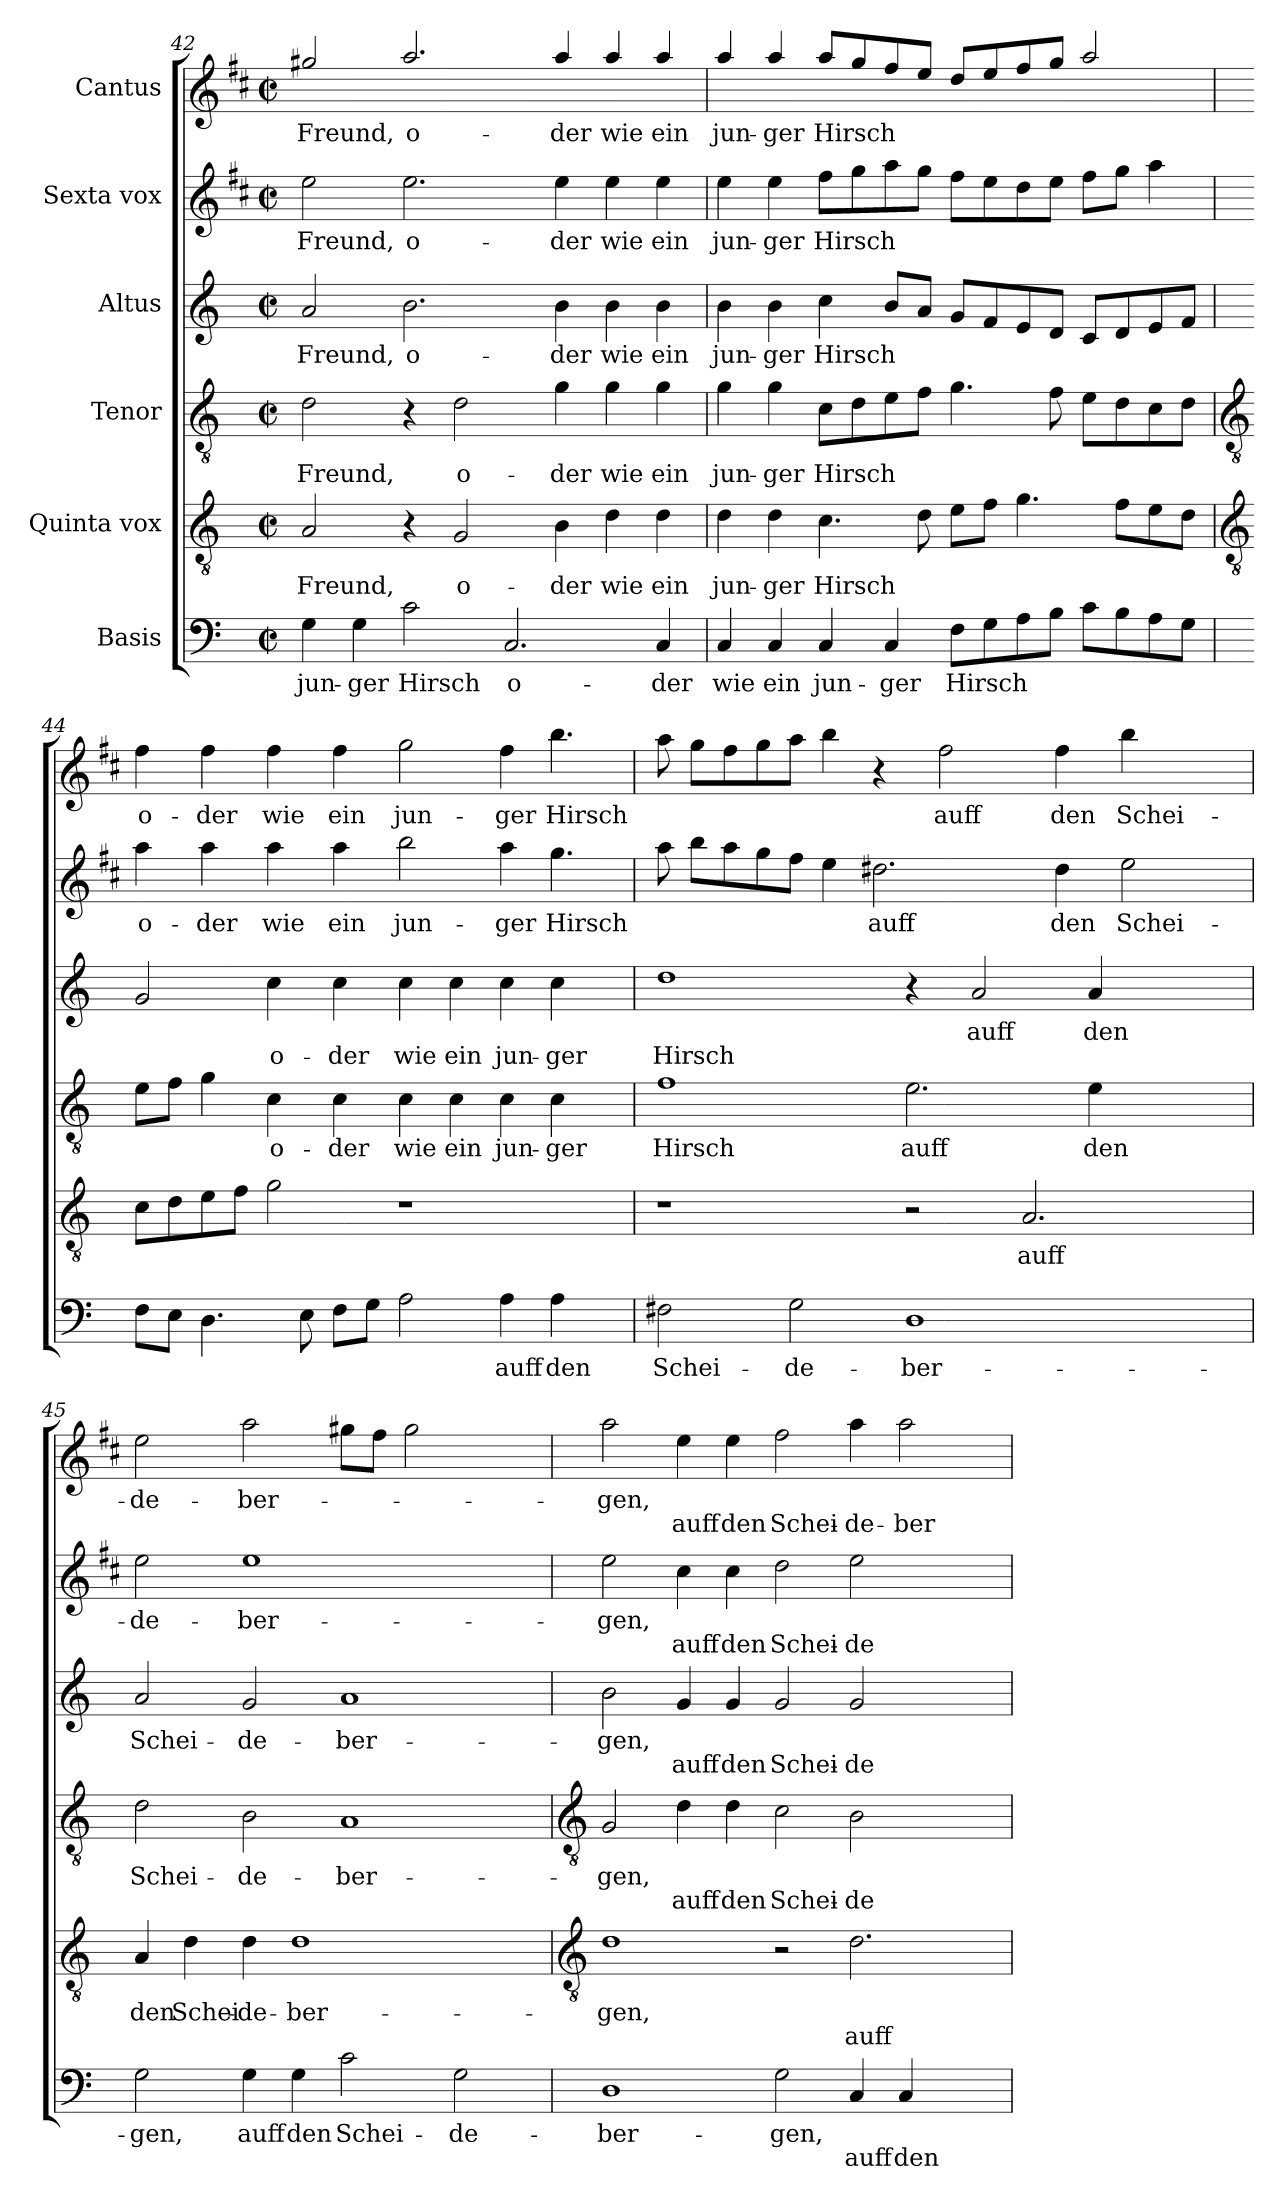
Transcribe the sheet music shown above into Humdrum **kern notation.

**kern	**text	**text	**kern	**text	**text	**kern	**text	**text	**kern	**text	**text	**kern	**text	**text	**kern	**text	**text
*part6	*part6	*part6	*part5	*part5	*part5	*part4	*part4	*part4	*part3	*part3	*part3	*part2	*part2	*part2	*part1	*part1	*part1
*staff6	*staff6	*staff6	*staff5	*staff5	*staff5	*staff4	*staff4	*staff4	*staff3	*staff3	*staff3	*staff2	*staff2	*staff2	*staff1	*staff1	*staff1
*I"Basis	*	*	*I"Quinta vox	*	*	*I"Tenor	*	*	*I"Altus	*	*	*I"Sexta vox	*	*	*I"Cantus	*	*
*clefF4	*	*	*clefGv2	*	*	*clefGv2	*	*	*clefG2	*	*	*clefG2	*	*	*clefG2	*	*
*	*	*	*	*	*	*	*	*	*	*	*	*ITrd1c2	*	*	*ITrd1c2	*	*
*k[]	*	*	*k[]	*	*	*k[]	*	*	*k[]	*	*	*k[]	*	*	*k[]	*	*
*C:	*	*	*C:	*	*	*C:	*	*	*C:	*	*	*C:	*	*	*C:	*	*
*M4/2	*	*	*M4/2	*	*	*M4/2	*	*	*M4/2	*	*	*M4/2	*	*	*M4/2	*	*
*met(c|)	*	*	*met(c|)	*	*	*met(c|)	*	*	*met(c|)	*	*	*met(c|)	*	*	*met(c|)	*	*
=42	=42	=42	=42	=42	=42	=42	=42	=42	=42	=42	=42	=42	=42	=42	=42	=42	=42
!	!LO:LY:b	!	!	!LO:LY:b	!	!	!LO:LY:b	!	!	!LO:LY:b	!	!	!LO:LY:b	!	!	!LO:LY:b	!
*	*	*	*	*	*	*	*	*	*	*	*	*	*	*	*^	*	*
4G	jun-	.	2A	Freund,	.	2d	Freund,	.	2a	Freund,	.	2dd	Freund,	.	2ff#X	0ryy	Freund,	.
!	!LO:LY:b	!	!	!	!	!	!	!	!	!	!	!	!	!	!	!	!	!
4G	-ger	.	.	.	.	.	.	.	.	.	.	.	.	.	.	.	.	.
!	!LO:LY:b	!	!	!	!	!	!	!	!	!LO:LY:b	!	!	!LO:LY:b	!	!	!	!LO:LY:b	!
2c	Hirsch	.	4r	.	.	4r	.	.	2.b	o-	.	2.dd	o-	.	2.gg	.	o-	.
!	!	!	!	!LO:LY:b	!	!	!LO:LY:b	!	!	!	!	!	!	!	!	!	!	!
.	.	.	2G	o-	.	2d	o-	.	.	.	.	.	.	.	.	.	.	.
!	!LO:LY:b	!	!	!	!	!	!	!	!	!	!	!	!	!	!	!	!	!
2.C	o-	.	.	.	.	.	.	.	.	.	.	.	.	.	.	.	.	.
!	!	!	!	!LO:LY:b	!	!	!LO:LY:b	!	!	!LO:LY:b	!	!	!LO:LY:b	!	!	!	!LO:LY:b	!
.	.	.	4B	-der	.	4g	-der	.	4b	-der	.	4dd	-der	.	4gg	.	-der	.
!	!	!	!	!LO:LY:b	!	!	!LO:LY:b	!	!	!LO:LY:b	!	!	!LO:LY:b	!	!	!	!LO:LY:b	!
.	.	.	4d	wie	.	4g	wie	.	4b	wie	.	4dd	wie	.	4gg	.	wie	.
!	!LO:LY:b	!	!	!LO:LY:b	!	!	!LO:LY:b	!	!	!LO:LY:b	!	!	!LO:LY:b	!	!	!	!LO:LY:b	!
4C	-der	.	4d	ein	.	4g	ein	.	4b	ein	.	4dd	ein	.	4gg	.	ein	.
!!LO:LB:g=z	!!
=43	=43	=43	=43	=43	=43	=43	=43	=43	=43	=43	=43	=43	=43	=43	=43	=43	=43	=43
!	!LO:LY:b	!	!	!LO:LY:b	!	!	!LO:LY:b	!	!	!LO:LY:b	!	!	!LO:LY:b	!	!	!	!LO:LY:b	!
4C	wie	.	4d	jun-	.	4g	jun-	.	4b	jun-	.	4dd	jun-	.	4gg	0ryy	jun-	.
!	!LO:LY:b	!	!	!LO:LY:b	!	!	!LO:LY:b	!	!	!LO:LY:b	!	!	!LO:LY:b	!	!	!	!LO:LY:b	!
4C	ein	.	4d	-ger	.	4g	-ger	.	4b	-ger	.	4dd	-ger	.	4gg	.	-ger	.
!	!LO:LY:b	!	!	!LO:LY:b	!	!	!LO:LY:b	!	!	!LO:LY:b	!	!	!LO:LY:b	!	!	!	!LO:LY:b	!
4C	jun-	.	4.c	Hirsch	.	8cL	Hirsch	.	4cc	Hirsch	.	8eeL	Hirsch	.	8ggL	.	Hirsch	.
.	.	.	.	.	.	8d	.	.	.	.	.	8ff	.	.	8ff	.	.	.
!	!LO:LY:b	!	!	!	!	!	!	!	!	!	!	!	!	!	!	!	!	!
4C	-ger	.	.	.	.	8e	.	.	8bL	.	.	8gg	.	.	8ee	.	.	.
.	.	.	8d	.	.	8fJ	.	.	8aJ	.	.	8ffJ	.	.	8ddJ	.	.	.
!	!LO:LY:b	!	!	!	!	!	!	!	!	!	!	!	!	!	!	!	!	!
8FL	Hirsch	.	8eL	.	.	4.g	.	.	8gL	.	.	8eeL	.	.	8ccL	.	.	.
8G	.	.	8fJ	.	.	.	.	.	8f	.	.	8dd	.	.	8dd	.	.	.
8A	.	.	4.g	.	.	.	.	.	8e	.	.	8cc	.	.	8ee	.	.	.
8BJ	.	.	.	.	.	8f	.	.	8dJ	.	.	8ddJ	.	.	8ffJ	.	.	.
8cL	.	.	.	.	.	8eL	.	.	8cL	.	.	8eeL	.	.	2gg	.	.	.
8B	.	.	8fL	.	.	8d	.	.	8d	.	.	8ffJ	.	.	.	.	.	.
8A	.	.	8e	.	.	8c	.	.	8e	.	.	4gg	.	.	.	.	.	.
8GJ	.	.	8dJ	.	.	8dJ	.	.	8fJ	.	.	.	.	.	.	.	.	.
!!LO:LB:g=z	!!
=44	=44	=44	=44	=44	=44	=44	=44	=44	=44	=44	=44	=44	=44	=44	=44	=44	=44	=44
*	*	*	*clefGv2	*	*	*clefGv2	*	*	*	*	*	*	*	*	*	*	*	*
!	!	!	!	!	!	!	!	!	!	!	!	!	!LO:LY:b	!	!	!	!LO:LY:b	!
8FL	.	.	8cL	.	.	8eL	.	.	2g	.	.	4gg	o-	.	4ee	0ryy	o-	.
8EJ	.	.	8d	.	.	8fJ	.	.	.	.	.	.	.	.	.	.	.	.
!	!	!	!	!	!	!	!	!	!	!	!	!	!LO:LY:b	!	!	!	!LO:LY:b	!
4.D	.	.	8e	.	.	4g	.	.	.	.	.	4gg	-der	.	4ee	.	-der	.
.	.	.	8fJ	.	.	.	.	.	.	.	.	.	.	.	.	.	.	.
!	!	!	!	!	!	!	!LO:LY:b	!	!	!	!LO:LY:b	!	!LO:LY:b	!	!	!	!LO:LY:b	!
.	.	.	2g	.	.	4c	o-	.	4cc	.	o-	4gg	wie	.	4ee	.	wie	.
8E	.	.	.	.	.	.	.	.	.	.	.	.	.	.	.	.	.	.
!	!	!	!	!	!	!	!LO:LY:b	!	!	!	!LO:LY:b	!	!LO:LY:b	!	!	!	!LO:LY:b	!
8FL	.	.	.	.	.	4c	-der	.	4cc	.	-der	4gg	ein	.	4ee	.	ein	.
8GJ	.	.	.	.	.	.	.	.	.	.	.	.	.	.	.	.	.	.
!	!	!	!	!	!	!	!LO:LY:b	!	!	!	!LO:LY:b	!	!LO:LY:b	!	!	!	!LO:LY:b	!
2A	.	.	1r	.	.	4c	wie	.	4cc	.	wie	2aa	jun-	.	2ff	.	jun-	.
!	!	!	!	!	!	!	!LO:LY:b	!	!	!	!LO:LY:b	!	!	!	!	!	!	!
.	.	.	.	.	.	4c	ein	.	4cc	.	ein	.	.	.	.	.	.	.
!	!LO:LY:b	!	!	!	!	!	!LO:LY:b	!	!	!	!LO:LY:b	!	!LO:LY:b	!	!	!	!LO:LY:b	!
4A	auff	.	.	.	.	4c	jun-	.	4cc	.	jun-	4gg	-ger	.	4ee	.	-ger	.
!	!LO:LY:b	!	!	!	!	!	!LO:LY:b	!	!	!	!LO:LY:b	!	!LO:LY:b	!	!	!	!LO:LY:b	!
4A	den	.	.	.	.	4c	-ger	.	4cc	.	-ger	4.ff	Hirsch	.	4.aa	.	Hirsch	.
8ryy	.	.	8ryy	.	.	8ryy	.	.	8ryy	.	.	.	.	.	.	8ryy	.	.
=44	=44	=44	=44	=44	=44	=44	=44	=44	=44	=44	=44	=44	=44	=44	=44	=44	=44	=44
!	!LO:LY:b	!	!	!	!	!	!LO:LY:b	!	!	!	!LO:LY:b	!	!	!	!	!	!	!
2F#X	Schei-	.	1r	.	.	1f	Hirsch	.	1dd	.	Hirsch	8gg	.	.	8gg	0ryy	.	.
.	.	.	.	.	.	.	.	.	.	.	.	8aaL	.	.	8ffL	.	.	.
.	.	.	.	.	.	.	.	.	.	.	.	8gg	.	.	8ee	.	.	.
.	.	.	.	.	.	.	.	.	.	.	.	8ff	.	.	8ff	.	.	.
!	!LO:LY:b	!	!	!	!	!	!	!	!	!	!	!	!	!	!	!	!	!
2G	-de-	.	.	.	.	.	.	.	.	.	.	8eeJ	.	.	8ggJ	.	.	.
.	.	.	.	.	.	.	.	.	.	.	.	4dd	.	.	4aa	.	.	.
!	!	!	!	!	!	!	!	!	!	!	!	!	!LO:LY:b	!	!	!	!	!
.	.	.	.	.	.	.	.	.	.	.	.	2.cc#X	auff	.	4r	.	.	.
!	!LO:LY:b	!	!	!	!	!	!LO:LY:b	!	!	!	!	!	!	!	!	!	!	!
1D	-ber-	.	2r	.	.	2.e	auff	.	4r	.	.	.	.	.	.	.	.	.
!	!	!	!	!	!	!	!	!	!	!	!	!	!	!	!	!	!LO:LY:b	!
.	.	.	.	.	.	.	.	.	.	.	.	.	.	.	2ee	.	auff	.
!	!	!	!	!	!	!	!	!	!	!LO:LY:b	!	!	!	!	!	!	!	!
.	.	.	.	.	.	.	.	.	2a	auff	.	.	.	.	.	.	.	.
!	!	!	!	!LO:LY:b	!	!	!	!	!	!	!	!	!	!	!	!	!	!
.	.	.	2.A	auff	.	.	.	.	.	.	.	.	.	.	.	.	.	.
!	!	!	!	!	!	!	!	!	!	!	!	!	!LO:LY:b	!	!	!	!LO:LY:b	!
.	.	.	.	.	.	.	.	.	.	.	.	4cc#	den	.	4ee	.	den	.
!	!	!	!	!	!	!	!LO:LY:b	!	!	!LO:LY:b	!	!	!	!	!	!	!	!
.	.	.	.	.	.	4e	den	.	4a	den	.	.	.	.	.	.	.	.
!	!	!	!	!	!	!	!	!	!	!	!	!	!LO:LY:b	!	!	!	!LO:LY:b	!
.	.	.	.	.	.	.	.	.	.	.	.	2dd	Schei-	.	4aa	.	Schei-	.
4.ryy	.	.	.	.	.	4.ryy	.	.	4.ryy	.	.	.	.	.	.	4ryy	.	.
.	.	.	.	.	.	.	.	.	.	.	.	.	.	.	4ryy	.	.	.
.	.	.	8ryy	.	.	.	.	.	.	.	.	.	.	.	.	8ryy	.	.
!!LO:LB:g=z	!!
=45	=45	=45	=45	=45	=45	=45	=45	=45	=45	=45	=45	=45	=45	=45	=45	=45	=45	=45
!	!LO:LY:b	!	!	!LO:LY:b	!	!	!LO:LY:b	!	!	!LO:LY:b	!	!	!LO:LY:b	!	!	!	!LO:LY:b	!
2G	-gen,	.	4A	den	.	2d	Schei-	.	2a	Schei-	.	2dd	-de-	.	2dd	2ryy	-de-	.
!	!	!	!	!LO:LY:b	!	!	!	!	!	!	!	!	!	!	!	!	!	!
.	.	.	4d	Schei-	.	.	.	.	.	.	.	.	.	.	.	.	.	.
!	!LO:LY:b	!	!	!LO:LY:b	!	!	!LO:LY:b	!	!	!LO:LY:b	!	!	!LO:LY:b	!	!	!	!LO:LY:b	!
4G	auff	.	4d	-de-	.	2B	-de-	.	2g	-de-	.	1dd	-ber-	.	2gg	2ryy	-ber-	.
!	!LO:LY:b	!	!	!LO:LY:b	!	!	!	!	!	!	!	!	!	!	!	!	!	!
4G	den	.	1d	-ber-	.	.	.	.	.	.	.	.	.	.	.	.	.	.
!	!LO:LY:b	!	!	!	!	!	!LO:LY:b	!	!	!LO:LY:b	!	!	!	!	!	!	!	!
2c	Schei-	.	.	.	.	1A	-ber-	.	1a	-ber-	.	.	.	.	8ff#XL	2ryy	.	.
.	.	.	.	.	.	.	.	.	.	.	.	.	.	.	8eeJ	.	.	.
.	.	.	.	.	.	.	.	.	.	.	.	.	.	.	2ff#	.	.	.
!	!LO:LY:b	!	!	!	!	!	!	!	!	!	!	!	!	!	!	!	!	!
2G	-de-	.	.	.	.	.	.	.	.	.	.	2ryy	.	.	.	2ryy	.	.
.	.	.	4ryy	.	.	.	.	.	.	.	.	.	.	.	4ryy	.	.	.
!!LO:LB:g=z	!!
=46	=46	=46	=46	=46	=46	=46	=46	=46	=46	=46	=46	=46	=46	=46	=46	=46	=46	=46
*	*	*	*clefGv2	*	*	*clefGv2	*	*	*	*	*	*	*	*	*	*	*	*
!	!LO:LY:b	!	!	!LO:LY:b	!	!	!LO:LY:b	!	!	!LO:LY:b	!	!	!LO:LY:b	!	!	!	!LO:LY:b	!
1D	-ber-	.	1d	-gen,	.	2G	-gen,	.	2b	-gen,	.	2dd	-gen,	.	2gg	2ryy	-gen,	.
!	!	!	!	!	!	!	!	!LO:LY:b	!	!	!LO:LY:b	!	!	!LO:LY:b	!	!	!	!LO:LY:b
.	.	.	.	.	.	4d	.	auff	4g	.	auff	4b	.	auff	4dd	2ryy	.	auff
!	!	!	!	!	!	!	!	!LO:LY:b	!	!	!LO:LY:b	!	!	!LO:LY:b	!	!	!	!LO:LY:b
.	.	.	.	.	.	4d	.	den	4g	.	den	4b	.	den	4dd	.	.	den
!	!LO:LY:b	!	!	!	!	!	!	!LO:LY:b	!	!	!LO:LY:b	!	!	!LO:LY:b	!	!	!	!LO:LY:b
2G	-gen,	.	2r	.	.	2c	.	Schei-	2g	.	Schei-	2cc	.	Schei-	2ee	2ryy	.	Schei-
!	!	!LO:LY:b	!	!	!LO:LY:b	!	!	!LO:LY:b	!	!	!LO:LY:b	!	!	!LO:LY:b	!	!	!	!LO:LY:b
4C	.	auff	2.d	.	auff	2B	.	-de-	2g	.	-de-	2dd	.	-de-	4gg	4ryy	.	-de-
!	!	!LO:LY:b	!	!	!	!	!	!	!	!	!	!	!	!	!	!	!	!LO:LY:b
4C	.	den	.	.	.	.	.	.	.	.	.	.	.	.	2gg	8ryy	.	-ber
.	.	.	.	.	.	.	.	.	.	.	.	.	.	.	.	8ryy	.	.
4ryy	.	.	.	.	.	4ryy	.	.	4ryy	.	.	4ryy	.	.	.	4ryy	.	.
*	*	*	*	*	*	*	*	*	*	*	*	*	*	*	*v	*v	*	*
=	=	=	=	=	=	=	=	=	=	=	=	=	=	=	=	=	=
*-	*-	*-	*-	*-	*-	*-	*-	*-	*-	*-	*-	*-	*-	*-	*-	*-	*-
